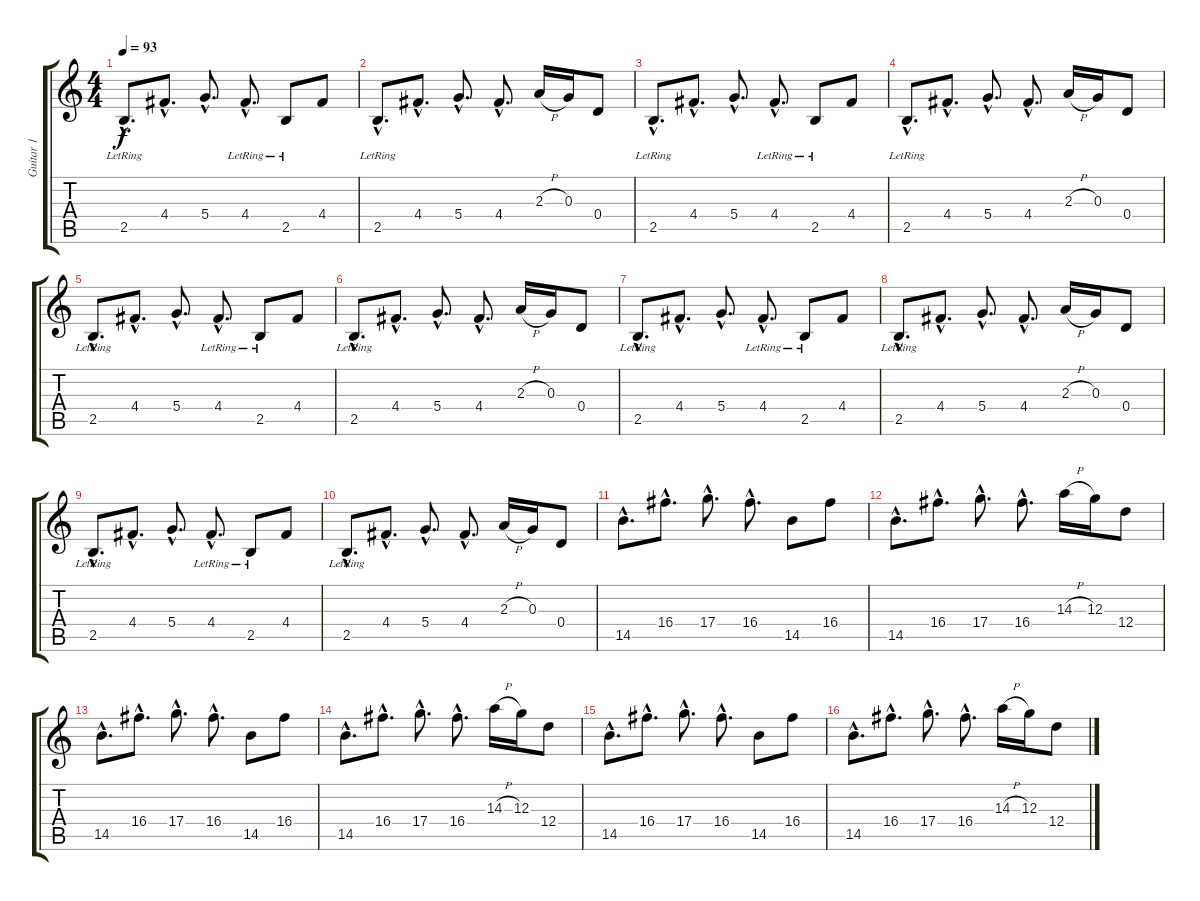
\track ("Guitar 1" "Guitar 1") {instrument distortionguitar}
\staff {score tabs}
\tuning (E4 B3 G3 D3 A2 D2) {hide}
\ts (4 4)
\tempo 93
\clef g2
\ks c
2.5{hac lr}.8{d dy f} 4.4{hac}.8{d} 5.4{hac}.8{d} 4.4{hac lr}.8{d} 2.5{lr}.8 4.4.8 |
2.5{hac lr}.8{d} 4.4{hac}.8{d} 5.4{hac}.8{d} 4.4{hac}.8{d} 2.3{h}.16 0.3.16 0.4.8 |
2.5{hac lr}.8{d} 4.4{hac}.8{d} 5.4{hac}.8{d} 4.4{hac lr}.8{d} 2.5{lr}.8 4.4.8 |
2.5{hac lr}.8{d} 4.4{hac}.8{d} 5.4{hac}.8{d} 4.4{hac}.8{d} 2.3{h}.16 0.3.16 0.4.8 |
2.5{hac lr}.8{d} 4.4{hac}.8{d} 5.4{hac}.8{d} 4.4{hac lr}.8{d} 2.5{lr}.8 4.4.8 |
2.5{hac lr}.8{d} 4.4{hac}.8{d} 5.4{hac}.8{d} 4.4{hac}.8{d} 2.3{h}.16 0.3.16 0.4.8 |
2.5{hac lr}.8{d} 4.4{hac}.8{d} 5.4{hac}.8{d} 4.4{hac lr}.8{d} 2.5{lr}.8 4.4.8 |
2.5{hac lr}.8{d} 4.4{hac}.8{d} 5.4{hac}.8{d} 4.4{hac}.8{d} 2.3{h}.16 0.3.16 0.4.8 |
2.5{hac lr}.8{d} 4.4{hac}.8{d} 5.4{hac}.8{d} 4.4{hac lr}.8{d} 2.5{lr}.8 4.4.8 |
2.5{hac lr}.8{d} 4.4{hac}.8{d} 5.4{hac}.8{d} 4.4{hac}.8{d} 2.3{h}.16 0.3.16 0.4.8 |
14.5{hac}.8{d} 16.4{hac}.8{d} 17.4{hac}.8{d} 16.4{hac}.8{d} 14.5.8 16.4.8 |
14.5{hac}.8{d} 16.4{hac}.8{d} 17.4{hac}.8{d} 16.4{hac}.8{d} 14.3{h}.16 12.3.16 12.4.8 |
14.5{hac}.8{d} 16.4{hac}.8{d} 17.4{hac}.8{d} 16.4{hac}.8{d} 14.5.8 16.4.8 |
14.5{hac}.8{d} 16.4{hac}.8{d} 17.4{hac}.8{d} 16.4{hac}.8{d} 14.3{h}.16 12.3.16 12.4.8 |
14.5{hac}.8{d} 16.4{hac}.8{d} 17.4{hac}.8{d} 16.4{hac}.8{d} 14.5.8 16.4.8 |
14.5{hac}.8{d} 16.4{hac}.8{d} 17.4{hac}.8{d} 16.4{hac}.8{d} 14.3{h}.16 12.3.16 12.4.8
